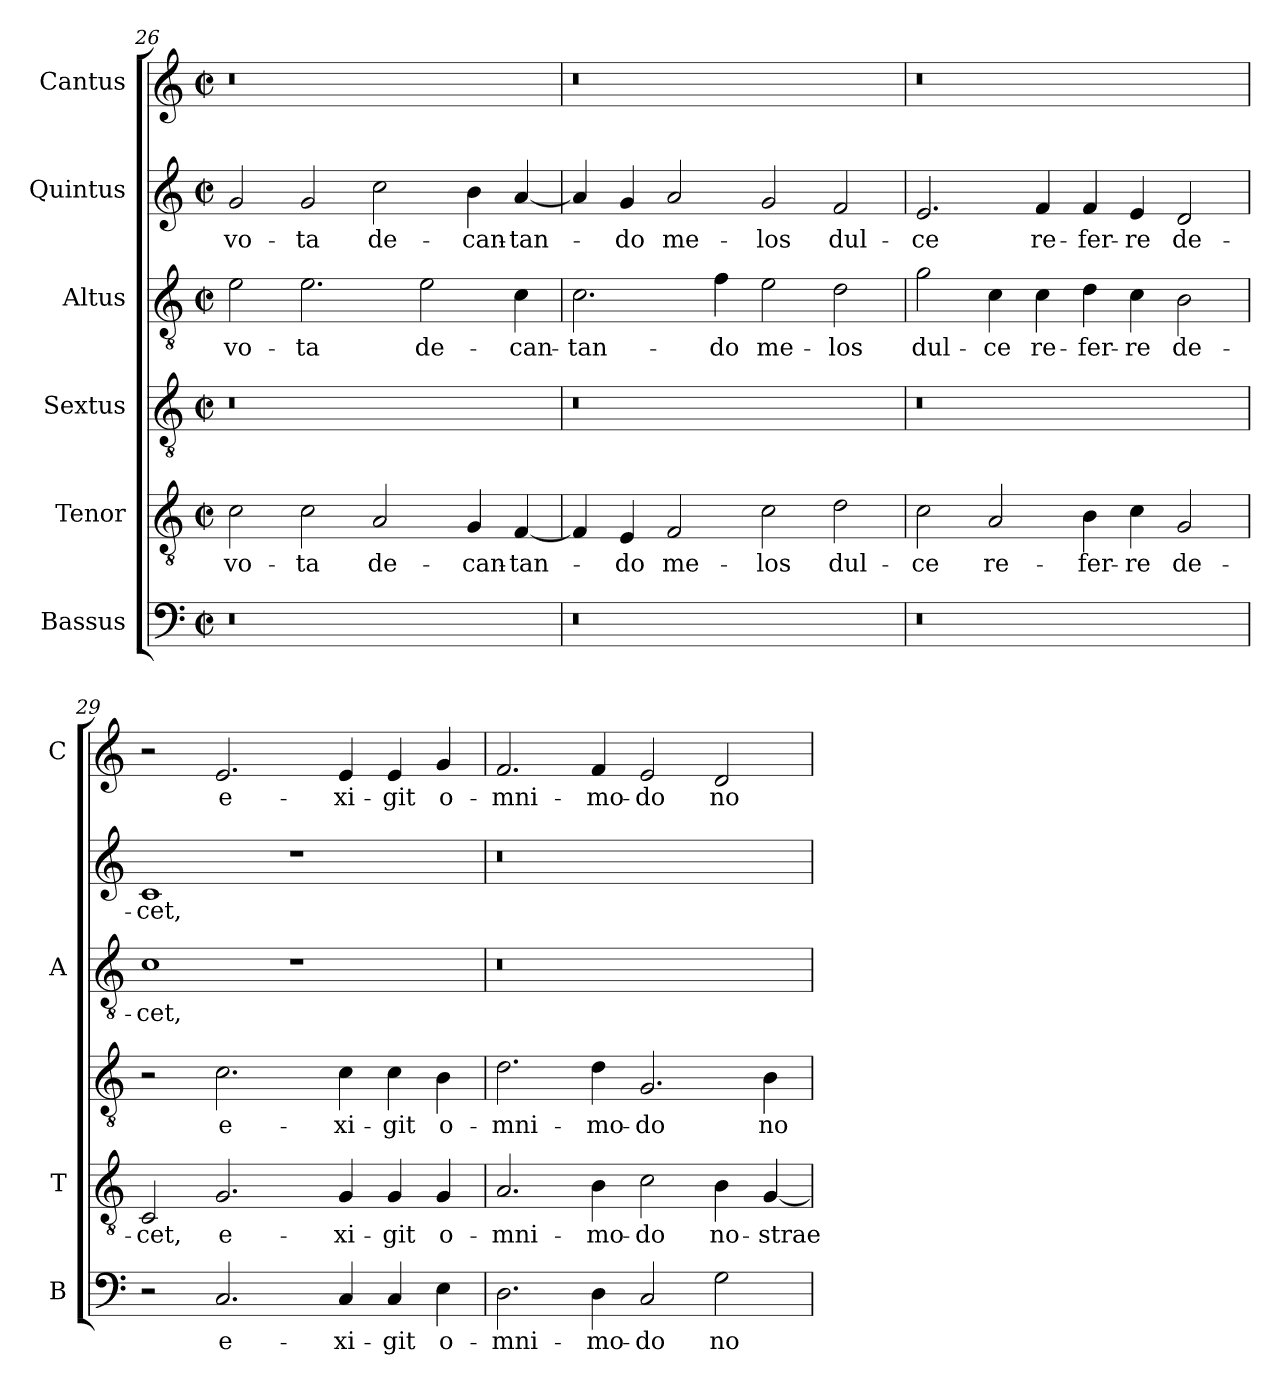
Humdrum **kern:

**kern	**text	**kern	**text	**kern	**text	**kern	**text	**kern	**text	**kern	**text
*part6	*part6	*part5	*part5	*part4	*part4	*part3	*part3	*part2	*part2	*part1	*part1
*staff6	*staff6	*staff5	*staff5	*staff4	*staff4	*staff3	*staff3	*staff2	*staff2	*staff1	*staff1
*I"Bassus	*	*I"Tenor	*	*I"Sextus	*	*I"Altus	*	*I"Quintus	*	*I"Cantus	*
*I'B	*	*I'T	*	*	*	*I'A	*	*	*	*I'C	*
!!LO:PB:g=z
*clefF4	*	*clefGv2	*	*clefGv2	*	*clefGv2	*	*clefG2	*	*clefG2	*
*k[]	*	*k[]	*	*k[]	*	*k[]	*	*k[]	*	*k[]	*
*C:	*	*C:	*	*C:	*	*C:	*	*C:	*	*C:	*
*M2/2	*	*M2/2	*	*M2/2	*	*M2/2	*	*M2/2	*	*M2/2	*
*met(c|)	*	*met(c|)	*	*met(c|)	*	*met(c|)	*	*met(c|)	*	*met(c|)	*
=26	=26	=26	=26	=26	=26	=26	=26	=26	=26	=26	=26
0r	.	2c\	vo-	0r	.	2e\	vo-	2g/	vo-	0r	.
.	.	2c\	-ta	.	.	2.e\	-ta	2g/	-ta	.	.
.	.	2A/	de-	.	.	.	.	2cc\	de-	.	.
.	.	.	.	.	.	2e\	de-	.	.	.	.
.	.	4G/	-can-	.	.	.	.	4b\	-can-	.	.
.	.	[4F/	-tan-	.	.	4c\	-can-	[4a/	-tan-	.	.
=27	=27	=27	=27	=27	=27	=27	=27	=27	=27	=27	=27
0r	.	4F/]	.	0r	.	2.c\	-tan-	4a/]	.	0r	.
.	.	4E/	-do	.	.	.	.	4g/	-do	.	.
.	.	2F/	me-	.	.	.	.	2a/	me-	.	.
.	.	.	.	.	.	4f\	-do	.	.	.	.
.	.	2c\	-los	.	.	2e\	me-	2g/	-los	.	.
.	.	2d\	dul-	.	.	2d\	-los	2f/	dul-	.	.
=28	=28	=28	=28	=28	=28	=28	=28	=28	=28	=28	=28
0r	.	2c\	-ce	0r	.	2g\	dul-	2.e/	-ce	0r	.
.	.	2A/	re-	.	.	4c\	-ce	.	.	.	.
.	.	.	.	.	.	4c\	re-	4f/	re-	.	.
.	.	4B\	-fer-	.	.	4d\	-fer-	4f/	-fer-	.	.
.	.	4c\	-re	.	.	4c\	-re	4e/	-re	.	.
.	.	2G/	de-	.	.	2B\	de-	2d/	de-	.	.
!!LO:LB:g=z
=29	=29	=29	=29	=29	=29	=29	=29	=29	=29	=29	=29
2r	.	2C/	-cet,	2r	.	1c	-cet,	1c	-cet,	2r	.
2.C/	e-	2.G/	e-	2.c\	e-	.	.	.	.	2.e/	e-
.	.	.	.	.	.	1r	.	1r	.	.	.
4C/	-xi-	4G/	-xi-	4c\	-xi-	.	.	.	.	4e/	-xi-
4C/	-git	4G/	-git	4c\	-git	.	.	.	.	4e/	-git
4E\	o-	4G/	o-	4B\	o-	.	.	.	.	4g/	o-
=30	=30	=30	=30	=30	=30	=30	=30	=30	=30	=30	=30
2.D\	-mni-	2.A/	-mni-	2.d\	-mni-	0r	.	0r	.	2.f/	-mni-
4D\	-mo-	4B\	-mo-	4d\	-mo-	.	.	.	.	4f/	-mo-
2C/	-do	2c\	-do	2.G/	-do	.	.	.	.	2e/	-do
2G\	no-	4B\	no-	.	.	.	.	.	.	2d/	no-
.	.	[4G/	-strae	4B\	no-	.	.	.	.	.	.
=	=	=	=	=	=	=	=	=	=	=	=
*-	*-	*-	*-	*-	*-	*-	*-	*-	*-	*-	*-
